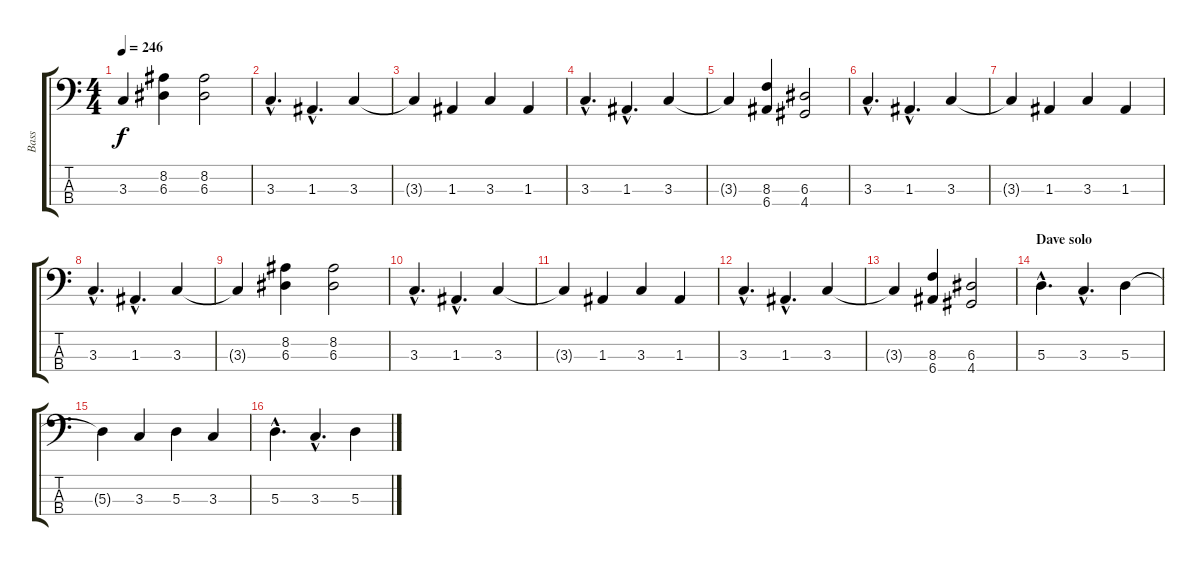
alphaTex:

\track ("Bass" "Bass") {instrument electricbassfinger}
\staff {score tabs}
\tuning (G2 D2 A1 E1) {hide}
\ts (4 4)
\tempo 246
\clef f4
\ks c
3.3{t}.4{dy f} (8.2 6.3).4 (8.2 6.3).2 |
3.3{hac}.4{d} 1.3{hac}.4{d} 3.3.4 |
3.3{t}.4 1.3.4 3.3.4 1.3.4 |
3.3{hac}.4{d} 1.3{hac}.4{d} 3.3.4 |
3.3{t}.4 (8.3 6.4).4 (6.3 4.4).2 |
3.3{hac}.4{d} 1.3{hac}.4{d} 3.3.4 |
3.3{t}.4 1.3.4 3.3.4 1.3.4 |
3.3{hac}.4{d} 1.3{hac}.4{d} 3.3.4 |
3.3{t}.4 (8.2 6.3).4 (8.2 6.3).2 |
3.3{hac}.4{d} 1.3{hac}.4{d} 3.3.4 |
3.3{t}.4 1.3.4 3.3.4 1.3.4 |
3.3{hac}.4{d} 1.3{hac}.4{d} 3.3.4 |
3.3{t}.4 (8.3 6.4).4 (6.3 4.4).2 |
\section ("" "Dave solo")
5.3{hac}.4{d} 3.3{hac}.4{d} 5.3.4 |
5.3{t}.4 3.3.4 5.3.4 3.3.4 |
5.3{hac}.4{d} 3.3{hac}.4{d} 5.3.4
